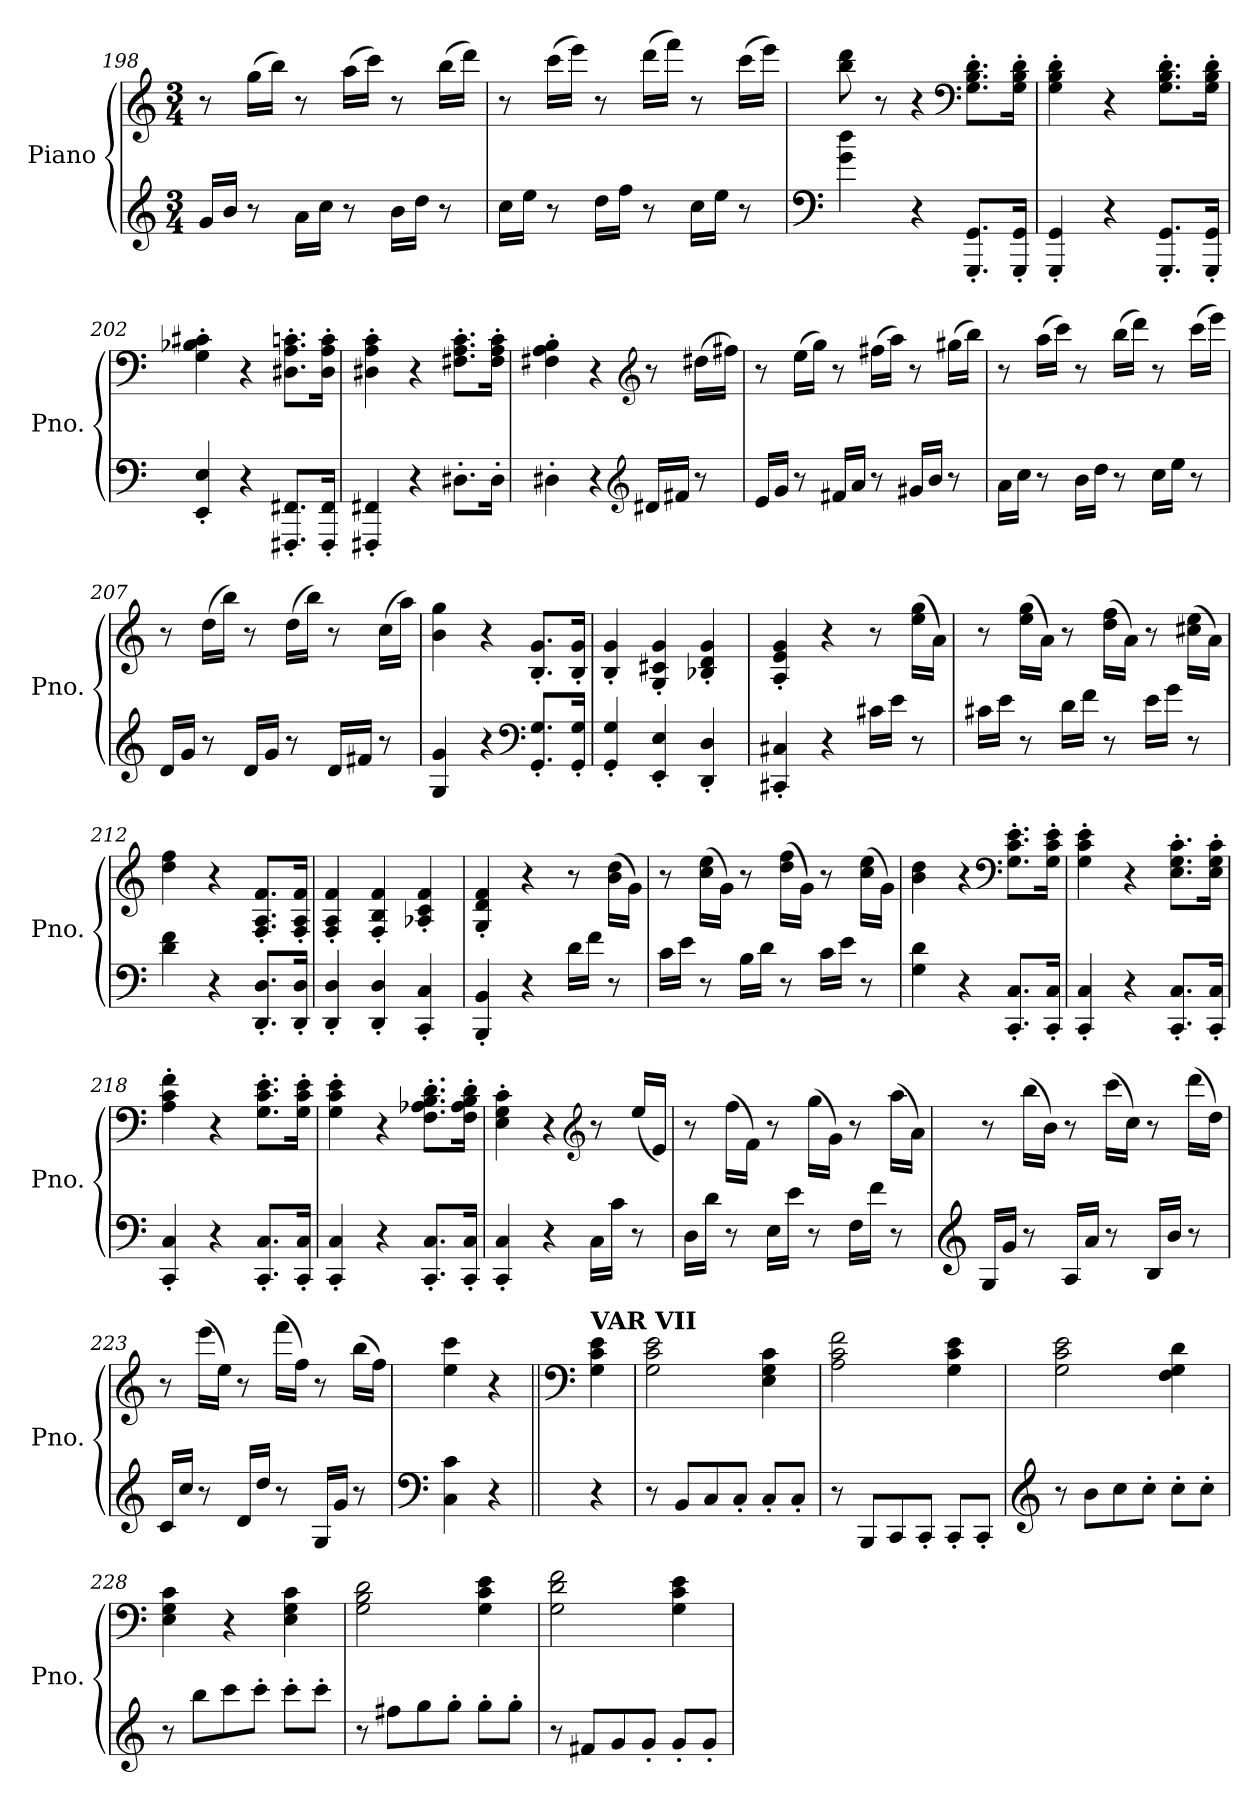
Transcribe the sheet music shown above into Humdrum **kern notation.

**kern	**kern
*part1	*part1
*staff2	*staff1
*I"Piano	*
*I'Pno.	*
!!LO:LB:g=z
*clefG2	*clefG2
*k[]	*k[]
*M3/4	*M3/4
=198	=198
16g/LL	8r
16b/JJ	.
8r	(>16gg\LL
.	16bb\JJ)
16a\LL	8r
16cc\JJ	.
8r	(>16aa\LL
.	16ccc\JJ)
16b\LL	8r
16dd\JJ	.
8r	(>16bb\LL
.	16ddd\JJ)
=199	=199
16cc\LL	8r
16ee\JJ	.
8r	(>16ccc\LL
.	16eee\JJ)
16dd\LL	8r
16ff\JJ	.
8r	(>16ddd\LL
.	16fff\JJ)
16cc\LL	8r
16ee\JJ	.
8r	(>16ccc\LL
.	16eee\JJ)
=200	=200
*clefF4	*
4g\ 4dd\	8bb\ 8ddd\
.	8r
4r	4r
*	*clefF4
8.GGG/' 8.GG/'L	8.G\' 8.B\' 8.d\'L
16GGG/' 16GG/'Jk	16G\' 16B\' 16d\'Jk
=201	=201
4GGG/' 4GG/'	4G\' 4B\' 4d\'
4r	4r
8.GGG/' 8.GG/'L	8.G\' 8.B\' 8.d\'L
16GGG/' 16GG/'Jk	16G\' 16B\' 16d\'Jk
=202	=202
4EE/' 4E/'	4G\' 4B-X\' 4c#X\'
4r	4r
8.FFF#X/' 8.FF#X/'L	8.D#X\' 8.A\' 8.cn\'L
16FFF#/' 16FF#/'Jk	16D#\' 16A\' 16c\'Jk
!!LO:PB:g=z
=203	=203
4FFF#X/' 4FF#X/'	4D#X\' 4A\' 4c\'
4r	4r
8.D#X'\L	8.F#X\' 8.A\' 8.c\'L
16D#'\Jk	16F#\' 16A\' 16c\'Jk
=204	=204
4D#X'\	4F#X\' 4A\' 4B\'
4r	4r
*clefG2	*clefG2
16d#X/LL	8r
16f#X/JJ	.
8r	(>16dd#X\LL
.	16ff#X\JJ)
=205	=205
16e/LL	8r
16g/JJ	.
8r	(>16ee\LL
.	16gg\JJ)
16f#X/LL	8r
16a/JJ	.
8r	(>16ff#X\LL
.	16aa\JJ)
16g#X/LL	8r
16b/JJ	.
8r	(>16gg#X\LL
.	16bb\JJ)
=206	=206
16a\LL	8r
16cc\JJ	.
8r	(>16aa\LL
.	16ccc\JJ)
16b\LL	8r
16dd\JJ	.
8r	(>16bb\LL
.	16ddd\JJ)
16cc\LL	8r
16ee\JJ	.
8r	(>16ccc\LL
.	16eee\JJ)
!!LO:LB:g=z
=207	=207
16d/LL	8r
16g/JJ	.
8r	(>16dd\LL
.	16bb\JJ)
16d/LL	8r
16g/JJ	.
8r	(>16dd\LL
.	16bb\JJ)
16d/LL	8r
16f#X/JJ	.
8r	(>16cc\LL
.	16aa\JJ)
=208	=208
4G/ 4g/	4b\ 4gg\
4r	4r
*clefF4	*
8.GG/' 8.G/'L	8.B/' 8.g/'L
16GG/' 16G/'Jk	16B/' 16g/'Jk
=209	=209
4GG/' 4G/'	4B/' 4g/'
4EE/' 4E/'	4G/' 4c#X/' 4g/'
4DD/' 4D/'	4B-X/' 4d/' 4g/'
=210	=210
4CC#X/' 4C#X/'	4A/' 4e/' 4g/'
4r	4r
16c#X\LL	8r
16e\JJ	.
8r	(>16ee\ 16gg\LL
.	16a\JJ)
=211	=211
16c#X\LL	8r
16e\JJ	.
8r	(>16ee\ 16gg\LL
.	16a\JJ)
16d\LL	8r
16f\JJ	.
8r	(>16dd\ 16ff\LL
.	16a\JJ)
16e\LL	8r
16g\JJ	.
8r	(>16cc#X\ 16ee\LL
.	16a\JJ)
!!LO:LB:g=z
=212	=212
4d\ 4f\	4dd\ 4ff\
4r	4r
8.DD/' 8.D/'L	8.F/' 8.A/' 8.f/'L
16DD/' 16D/'Jk	16F/' 16A/' 16f/'Jk
=213	=213
4DD/' 4D/'	4F/' 4A/' 4f/'
4DD/' 4D/'	4F/' 4B/' 4f/'
4CC/' 4C/'	4A-X/' 4c/' 4f/'
=214	=214
4BBB/' 4BB/'	4G/' 4d/' 4f/'
4r	4r
16d\LL	8r
16f\JJ	.
8r	(>16b\ 16dd\LL
.	16g\JJ)
=215	=215
16c\LL	8r
16e\JJ	.
8r	(>16cc\ 16ee\LL
.	16g\JJ)
16B\LL	8r
16d\JJ	.
8r	(>16dd\ 16ff\LL
.	16g\JJ)
16c\LL	8r
16e\JJ	.
8r	(>16cc\ 16ee\LL
.	16g\JJ)
=216	=216
4G\ 4d\	4b\ 4dd\
4r	4r
*	*clefF4
8.CC/' 8.C/'L	8.G\' 8.c\' 8.e\'L
16CC/' 16C/'Jk	16G\' 16c\' 16e\'Jk
=217	=217
4CC/' 4C/'	4G\' 4c\' 4e\'
4r	4r
8.CC/' 8.C/'L	8.E\' 8.G\' 8.c\'L
16CC/' 16C/'Jk	16E\' 16G\' 16c\'Jk
=218	=218
4CC/' 4C/'	4A\' 4c\' 4f\'
4r	4r
8.CC/' 8.C/'L	8.G\' 8.c\' 8.e\'L
16CC/' 16C/'Jk	16G\' 16c\' 16e\'Jk
!!LO:LB:g=z
=219	=219
4CC/' 4C/'	4G\' 4c\' 4e\'
4r	4r
8.CC/' 8.C/'L	8.F\' 8.A-X\' 8.B\' 8.d\'L
16CC/' 16C/'Jk	16F\' 16A-\' 16B\' 16d\'Jk
=220	=220
4CC/' 4C/'	4E\' 4G\' 4c\'
4r	4r
*	*clefG2
16C\LL	8r
16c\JJ	.
8r	(<16ee/LL
.	16e/JJ)
=221	=221
16D\LL	8r
16d\JJ	.
8r	(>16ff\LL
.	16f\JJ)
16E\LL	8r
16e\JJ	.
8r	(>16gg\LL
.	16g\JJ)
16F\LL	8r
16f\JJ	.
8r	(>16aa\LL
.	16a\JJ)
=222	=222
*clefG2	*
16G/LL	8r
16g/JJ	.
8r	(>16bb\LL
.	16b\JJ)
16A/LL	8r
16a/JJ	.
8r	(>16ccc\LL
.	16cc\JJ)
16B/LL	8r
16b/JJ	.
8r	(>16ddd\LL
.	16dd\JJ)
!!LO:LB:g=z
=223	=223
16c/LL	8r
16cc/JJ	.
8r	(>16eee\LL
.	16ee\JJ)
16d/LL	8r
16dd/JJ	.
8r	(>16fff\LL
.	16ff\JJ)
16G/LL	8r
16g/JJ	.
8r	(>16bb\LL
.	16ff\JJ)
=224	=224
*clefF4	*
4C\ 4c\	4ee\ 4ccc\
4r	4r
=224X7||	=224X7||
*	*clefF4
!	!LO:TX:a:B:t=VAR VII
4r	4G\ 4c\ 4e\
=225	=225
8r	2G\ 2c\ 2e\
8BB/L	.
8C/	.
8C'/J	.
8C'/L	4E\ 4G\ 4c\
8C'/J	.
=226	=226
8r	2A\ 2c\ 2f\
8BBB/L	.
8CC/	.
8CC'/J	.
8CC'/L	4G\ 4c\ 4e\
8CC'/J	.
=227	=227
*clefG2	*
8r	2G\ 2c\ 2e\
8b\L	.
8cc\	.
8cc'\J	.
8cc'\L	4F\ 4G\ 4d\
8cc'\J	.
!!LO:LB:g=z
=228	=228
8r	4E\ 4G\ 4c\
8bb\L	.
8ccc\	4r
8ccc'\J	.
8ccc'\L	4E\ 4G\ 4c\
8ccc'\J	.
=229	=229
8r	2G\ 2B\ 2d\
8ff#X\L	.
8gg\	.
8gg'\J	.
8gg'\L	4G\ 4c\ 4e\
8gg'\J	.
=230	=230
8r	2G\ 2d\ 2f\
8f#X/L	.
8g/	.
8g'/J	.
8g'/L	4G\ 4c\ 4e\
8g'/J	.
=	=
*-	*-
